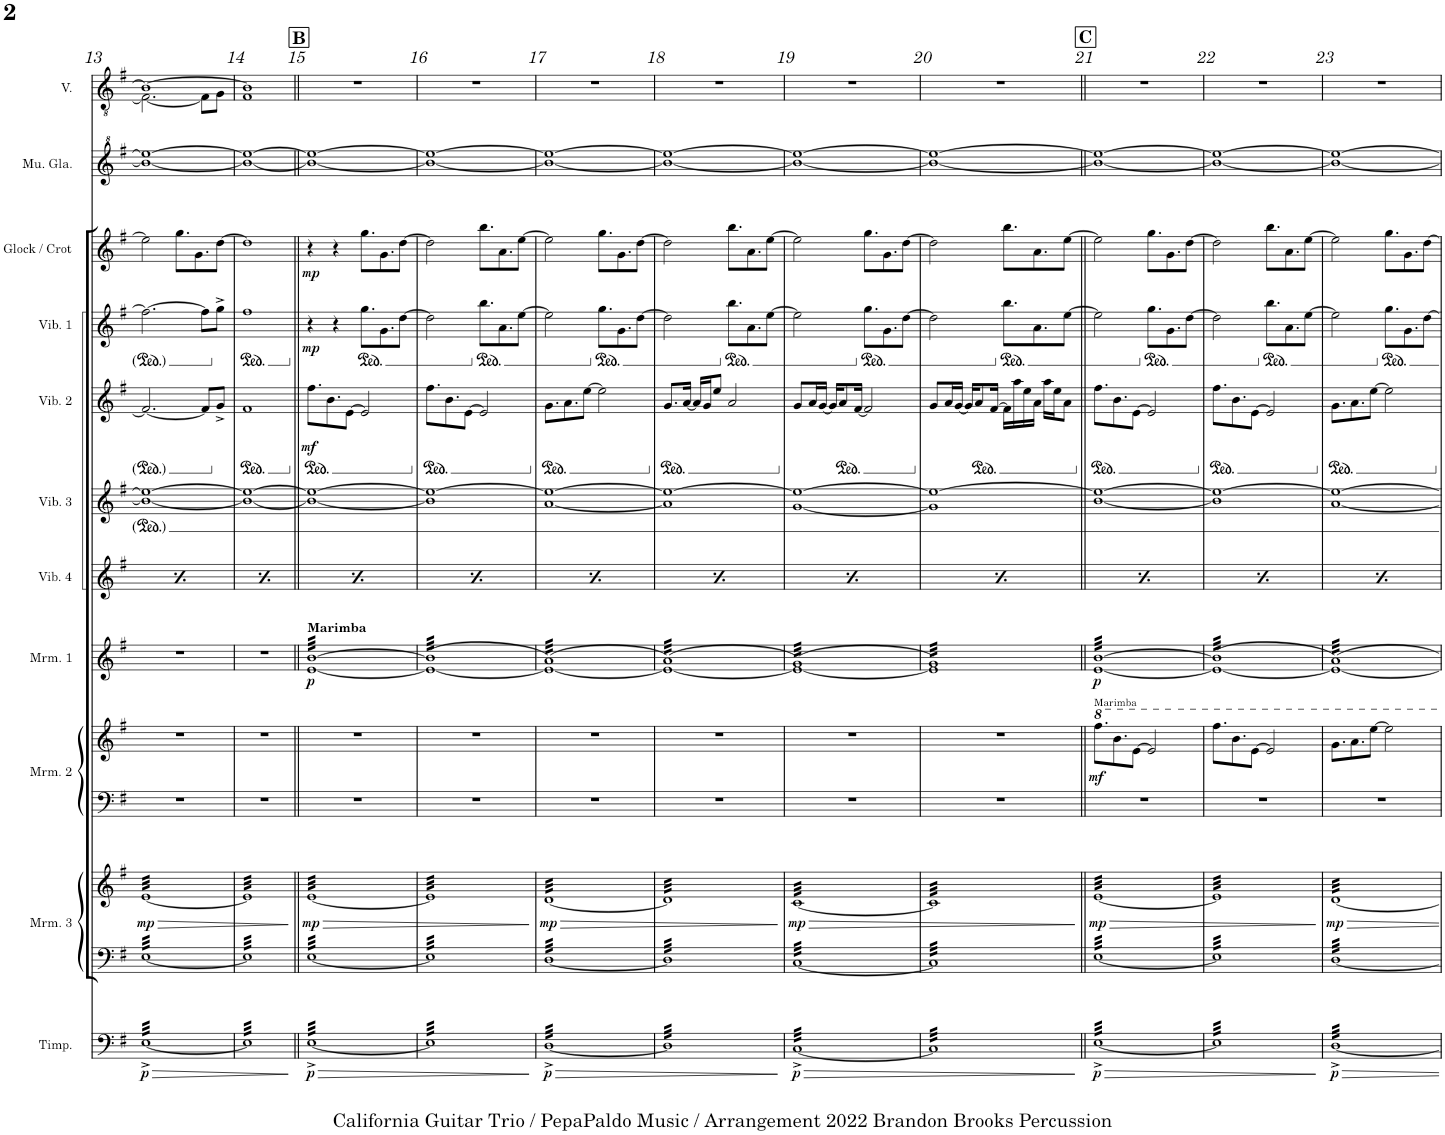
**kern	**dynam	**kern	**kern	**dynam	**kern	**kern	**dynam	**kern	**dynam	**kern	**kern	**kern	**dynam	**kern	**dynam	**kern	**dynam	**kern	**kern
*part11	*part11	*part10	*part10	*part10	*part9	*part9	*part9	*part8	*part8	*part7	*part6	*part5	*part5	*part4	*part4	*part3	*part3	*part2	*part1
*staff13	*staff13	*staff12	*staff11	*staff11/12	*staff10	*staff9	*staff9/10	*staff8	*staff8	*staff7	*staff6	*staff5	*staff5	*staff4	*staff4	*staff3	*staff3	*staff2	*staff1
*I"Timpani	*	*I"Marimba 3	*	*	*I"Marimba 2	*	*	*I"Marimba 1	*	*I"Vibraphone 4	*I"Vibraphone 3	*I"Vibraphone 2	*	*I"Vibraphone 1	*	*I"Glock / Crot	*	*I"Musical Glasses	*I"Voice
*I'Timp.	*	*I'Mrm. 3	*	*	*I'Mrm. 2	*	*	*I'Mrm. 1	*	*I'Vib. 4	*I'Vib. 3	*I'Vib. 2	*	*I'Vib. 1	*	*I'Glock / Crot	*	*I'Mu. Gla.	*I'V.
!!LO:PB:g=z
*clefF4	*	*clefF4	*clefG2	*	*clefF4	*clefG2	*	*clefG2	*	*clefG2	*clefG2	*clefG2	*	*clefG2	*	*clefG2	*	*clefG^2	*clefGv2
*	*	*	*	*	*	*	*	*	*	*	*	*	*	*	*	*Trd-14c-24	*	*	*
*k[f#]	*	*k[f#]	*k[f#]	*	*k[f#]	*k[f#]	*	*k[f#]	*	*k[f#]	*k[f#]	*k[f#]	*	*k[f#]	*	*k[f#]	*	*k[f#]	*k[f#]
*M4/4	*	*M4/4	*M4/4	*	*M4/4	*M4/4	*	*M4/4	*	*M4/4	*M4/4	*M4/4	*	*M4/4	*	*M4/4	*	*M4/4	*M4/4
=13	=13	=13	=13	=13	=13	=13	=13	=13	=13	=13	=13	=13	=13	=13	=13	=13	=13	=13	=13
!	!	!	!	!	!	!	!	!	!	!LO:TX:a:t=Bow randomly	!	!	!	!	!	!	!	!	!
!	!	!	!	!	!	!	!	!	!	!LO:TX:a:t=from selected	!	!	!	!	!	!	!	!	!
!	!	!	!	!	!	!	!	!	!	!LO:TX:a:t=notes any 8va	!	!	!	!	!	!	!	!	!
!	!LO:HP:b	!	!	!LO:HP:b	!	!	!	!	!	!	!	!	!	!	!	!	!	!	!
*	*	*	*	*	*	*	*	*	*	*	*	*	*	*	*	*	*	*	*^
!	!LO:DY:n=1:b	!	!	!LO:DY:n=1:b	!	!	!	!	!	!	!	!	!	!	!	!	!	!	!	!
*tremolo	*	*	*	*	*	*	*	*	*	*	*	*	*	*	*	*	*	*	*	*
*	*	*tremolo	*	*	*	*	*	*	*	*	*	*	*	*	*	*	*	*	*	*
*	*	*	*tremolo	*	*	*	*	*	*	*	*	*	*	*	*	*	*	*	*	*
[32E^LLL	> p	[32ELLL	[32eLLL	> mp	1r	1r	.	1r	.	1e] 1b 1ee	1b_ 1ee_	2.f#/_	.	2.ff#\_	.	2ee\]	.	1bb_ 1eee_	1B_	2.F#\_
32E^	.	32E	32e	.	.	.	.	.	.	.	.	.	.	.	.	.	.	.	.	.
32E^	.	32E	32e	.	.	.	.	.	.	.	.	.	.	.	.	.	.	.	.	.
32E^	.	32E	32e	.	.	.	.	.	.	.	.	.	.	.	.	.	.	.	.	.
32E^	.	32E	32e	.	.	.	.	.	.	.	.	.	.	.	.	.	.	.	.	.
32E^	.	32E	32e	.	.	.	.	.	.	.	.	.	.	.	.	.	.	.	.	.
32E^	.	32E	32e	.	.	.	.	.	.	.	.	.	.	.	.	.	.	.	.	.
32E^	.	32E	32e	.	.	.	.	.	.	.	.	.	.	.	.	.	.	.	.	.
32E^	.	32E	32e	.	.	.	.	.	.	.	.	.	.	.	.	.	.	.	.	.
32E^	.	32E	32e	.	.	.	.	.	.	.	.	.	.	.	.	.	.	.	.	.
32E^	.	32E	32e	.	.	.	.	.	.	.	.	.	.	.	.	.	.	.	.	.
32E^	.	32E	32e	.	.	.	.	.	.	.	.	.	.	.	.	.	.	.	.	.
32E^	.	32E	32e	.	.	.	.	.	.	.	.	.	.	.	.	.	.	.	.	.
32E^	.	32E	32e	.	.	.	.	.	.	.	.	.	.	.	.	.	.	.	.	.
32E^	.	32E	32e	.	.	.	.	.	.	.	.	.	.	.	.	.	.	.	.	.
32E^	.	32E	32e	.	.	.	.	.	.	.	.	.	.	.	.	.	.	.	.	.
32E^	.	32E	32e	.	.	.	.	.	.	.	.	.	.	.	.	8.gg\L	.	.	.	.
32E^	.	32E	32e	.	.	.	.	.	.	.	.	.	.	.	.	.	.	.	.	.
32E^	.	32E	32e	.	.	.	.	.	.	.	.	.	.	.	.	.	.	.	.	.
32E^	.	32E	32e	.	.	.	.	.	.	.	.	.	.	.	.	.	.	.	.	.
32E^	.	32E	32e	.	.	.	.	.	.	.	.	.	.	.	.	.	.	.	.	.
32E^	.	32E	32e	.	.	.	.	.	.	.	.	.	.	.	.	.	.	.	.	.
32E^	.	32E	32e	.	.	.	.	.	.	.	.	.	.	.	.	8.g\	.	.	.	.
32E^	.	32E	32e	.	.	.	.	.	.	.	.	.	.	.	.	.	.	.	.	.
32E^	.	32E	32e	.	.	.	.	.	.	.	.	8f#/L]	.	8ff#\L]	.	.	.	.	.	8F#\L]
32E^	.	32E	32e	.	.	.	.	.	.	.	.	.	.	.	.	.	.	.	.	.
32E^	.	32E	32e	.	.	.	.	.	.	.	.	.	.	.	.	.	.	.	.	.
32E^	.	32E	32e	.	.	.	.	.	.	.	.	.	.	.	.	.	.	.	.	.
32E^	.	32E	32e	.	.	.	.	.	.	.	.	8g^/J	.	8gg^\J	.	[8dd\J	.	.	.	8G\J
32E^	.	32E	32e	.	.	.	.	.	.	.	.	.	.	.	.	.	.	.	.	.
32E^	.	32E	32e	.	.	.	.	.	.	.	.	.	.	.	.	.	.	.	.	.
32E^JJJ	.	32EJJJ	32eJJJ	.	.	.	.	.	.	.	.	.	.	.	.	.	.	.	.	.
=14	=14	=14	=14	=14	=14	=14	=14	=14	=14	=14	=14	=14	=14	=14	=14	=14	=14	=14	=14	=14
*	*	*	*	*	*	*	*	*	*	*	*	*	*	*ped	*	*	*	*	*	*
!	!	!	!	!	!	!	!	!	!	!LO:TX:a:t=Bow randomly	!	!	!	!	!	!	!	!	!	!
!	!	!	!	!	!	!	!	!	!	!LO:TX:a:t=from selected	!	!	!	!	!	!	!	!	!	!
!	!	!	!	!	!	!	!	!	!	!LO:TX:a:t=notes any 8va	!	!	!	!	!	!	!	!	!	!
32E]LLL	.	32E]LLL	32e]LLL	.	1r	1r	.	1r	.	1e] 1b 1ee	1b_ 1ee_	1f#	.	1ff#	.	1dd]	.	1bb_ 1eee_	1B]	1F#
32E	.	32E	32e	.	.	.	.	.	.	.	.	.	.	.	.	.	.	.	.	.
32E	.	32E	32e	.	.	.	.	.	.	.	.	.	.	.	.	.	.	.	.	.
32E	.	32E	32e	.	.	.	.	.	.	.	.	.	.	.	.	.	.	.	.	.
32E	.	32E	32e	.	.	.	.	.	.	.	.	.	.	.	.	.	.	.	.	.
32E	.	32E	32e	.	.	.	.	.	.	.	.	.	.	.	.	.	.	.	.	.
32E	.	32E	32e	.	.	.	.	.	.	.	.	.	.	.	.	.	.	.	.	.
32E	.	32E	32e	.	.	.	.	.	.	.	.	.	.	.	.	.	.	.	.	.
32E	.	32E	32e	.	.	.	.	.	.	.	.	.	.	.	.	.	.	.	.	.
32E	.	32E	32e	.	.	.	.	.	.	.	.	.	.	.	.	.	.	.	.	.
32E	.	32E	32e	.	.	.	.	.	.	.	.	.	.	.	.	.	.	.	.	.
32E	.	32E	32e	.	.	.	.	.	.	.	.	.	.	.	.	.	.	.	.	.
32E	.	32E	32e	.	.	.	.	.	.	.	.	.	.	.	.	.	.	.	.	.
32E	.	32E	32e	.	.	.	.	.	.	.	.	.	.	.	.	.	.	.	.	.
32E	.	32E	32e	.	.	.	.	.	.	.	.	.	.	.	.	.	.	.	.	.
32E	.	32E	32e	.	.	.	.	.	.	.	.	.	.	.	.	.	.	.	.	.
32E	.	32E	32e	.	.	.	.	.	.	.	.	.	.	.	.	.	.	.	.	.
32E	.	32E	32e	.	.	.	.	.	.	.	.	.	.	.	.	.	.	.	.	.
32E	.	32E	32e	.	.	.	.	.	.	.	.	.	.	.	.	.	.	.	.	.
32E	.	32E	32e	.	.	.	.	.	.	.	.	.	.	.	.	.	.	.	.	.
32E	.	32E	32e	.	.	.	.	.	.	.	.	.	.	.	.	.	.	.	.	.
32E	.	32E	32e	.	.	.	.	.	.	.	.	.	.	.	.	.	.	.	.	.
32E	.	32E	32e	.	.	.	.	.	.	.	.	.	.	.	.	.	.	.	.	.
32E	.	32E	32e	.	.	.	.	.	.	.	.	.	.	.	.	.	.	.	.	.
32E	.	32E	32e	.	.	.	.	.	.	.	.	.	.	.	.	.	.	.	.	.
32E	.	32E	32e	.	.	.	.	.	.	.	.	.	.	.	.	.	.	.	.	.
32E	.	32E	32e	.	.	.	.	.	.	.	.	.	.	.	.	.	.	.	.	.
32E	.	32E	32e	.	.	.	.	.	.	.	.	.	.	.	.	.	.	.	.	.
32E	.	32E	32e	.	.	.	.	.	.	.	.	.	.	.	.	.	.	.	.	.
32E	.	32E	32e	.	.	.	.	.	.	.	.	.	.	.	.	.	.	.	.	.
32E	.	32E	32e	.	.	.	.	.	.	.	.	.	.	.	.	.	.	.	.	.
32EJJJ	.	32EJJJ	32eJJJ	.	.	.	.	.	.	.	.	.	.	.	.	.	.	.	.	.
*	*	*	*	*	*	*	*	*	*	*	*	*	*	*	*	*	*	*	*v	*v
.	]	.	.	]	.	.	.	.	.	.	.	.	.	.	.	.	.	.	.
!!LO:REH:place=s1:a:B:cj:fs=14:t=B
=15||	=15||	=15||	=15||	=15||	=15||	=15||	=15||	=15||	=15||	=15||	=15||	=15||	=15||	=15||	=15||	=15||	=15||	=15||	=15||
!	!LO:HP:b	!	!	!LO:HP:b	!	!	!	!	!	!	!	!	!	!	!	!	!	!	!
*	*	*	*	*	*	*	*	*	*	*	*	*	*	*Xped	*	*	*	*	*
!	!	!	!	!	!	!	!	!	!	!LO:TX:a:t=Bow randomly	!	!	!	!	!	!	!	!	!
!	!	!	!	!	!	!	!	!	!	!LO:TX:a:t=from selected	!	!	!	!	!	!	!	!	!
!	!	!	!	!	!	!	!	!	!	!LO:TX:a:t=notes any 8va	!	!	!	!	!	!	!	!	!
!	!	!	!	!	!	!	!	!LO:TX:a:B:t=Marimba	!	!	!	!	!	!	!	!	!	!	!
!	!LO:DY:n=1:b	!	!	!LO:DY:n=1:b	!	!	!	!	!LO:DY:b	!	!	!	!LO:DY:b	!	!LO:DY:b	!	!LO:DY:b	!	!
*	*	*	*	*	*	*	*	*tremolo	*	*	*	*	*	*	*	*	*	*	*
[32E^LLL	> p	[32ELLL	[32eLLL	> mp	1r	1r	.	[32e [32bLLL	p	1e] 1b 1ee	1b_ 1ee_	8.ff#\L	mf	4r	mp	4r	mp	1bb_ 1eee_	1r
32E^	.	32E	32e	.	.	.	.	32e 32b	.	.	.	.	.	.	.	.	.	.	.
32E^	.	32E	32e	.	.	.	.	32e 32b	.	.	.	.	.	.	.	.	.	.	.
32E^	.	32E	32e	.	.	.	.	32e 32b	.	.	.	.	.	.	.	.	.	.	.
32E^	.	32E	32e	.	.	.	.	32e 32b	.	.	.	.	.	.	.	.	.	.	.
32E^	.	32E	32e	.	.	.	.	32e 32b	.	.	.	.	.	.	.	.	.	.	.
32E^	.	32E	32e	.	.	.	.	32e 32b	.	.	.	8.b\	.	.	.	.	.	.	.
32E^	.	32E	32e	.	.	.	.	32e 32b	.	.	.	.	.	.	.	.	.	.	.
32E^	.	32E	32e	.	.	.	.	32e 32b	.	.	.	.	.	4r	.	4r	.	.	.
32E^	.	32E	32e	.	.	.	.	32e 32b	.	.	.	.	.	.	.	.	.	.	.
32E^	.	32E	32e	.	.	.	.	32e 32b	.	.	.	.	.	.	.	.	.	.	.
32E^	.	32E	32e	.	.	.	.	32e 32b	.	.	.	.	.	.	.	.	.	.	.
32E^	.	32E	32e	.	.	.	.	32e 32b	.	.	.	[8e\J	.	.	.	.	.	.	.
32E^	.	32E	32e	.	.	.	.	32e 32b	.	.	.	.	.	.	.	.	.	.	.
32E^	.	32E	32e	.	.	.	.	32e 32b	.	.	.	.	.	.	.	.	.	.	.
32E^	.	32E	32e	.	.	.	.	32e 32b	.	.	.	.	.	.	.	.	.	.	.
*	*	*	*	*	*	*	*	*	*	*	*	*	*	*ped	*	*	*	*	*
32E^	.	32E	32e	.	.	.	.	32e 32b	.	.	.	2e/]	.	8.gg\L	.	8.gg\L	.	.	.
32E^	.	32E	32e	.	.	.	.	32e 32b	.	.	.	.	.	.	.	.	.	.	.
32E^	.	32E	32e	.	.	.	.	32e 32b	.	.	.	.	.	.	.	.	.	.	.
32E^	.	32E	32e	.	.	.	.	32e 32b	.	.	.	.	.	.	.	.	.	.	.
32E^	.	32E	32e	.	.	.	.	32e 32b	.	.	.	.	.	.	.	.	.	.	.
32E^	.	32E	32e	.	.	.	.	32e 32b	.	.	.	.	.	.	.	.	.	.	.
32E^	.	32E	32e	.	.	.	.	32e 32b	.	.	.	.	.	8.g\	.	8.g\	.	.	.
32E^	.	32E	32e	.	.	.	.	32e 32b	.	.	.	.	.	.	.	.	.	.	.
32E^	.	32E	32e	.	.	.	.	32e 32b	.	.	.	.	.	.	.	.	.	.	.
32E^	.	32E	32e	.	.	.	.	32e 32b	.	.	.	.	.	.	.	.	.	.	.
32E^	.	32E	32e	.	.	.	.	32e 32b	.	.	.	.	.	.	.	.	.	.	.
32E^	.	32E	32e	.	.	.	.	32e 32b	.	.	.	.	.	.	.	.	.	.	.
32E^	.	32E	32e	.	.	.	.	32e 32b	.	.	.	.	.	[8dd\J	.	[8dd\J	.	.	.
32E^	.	32E	32e	.	.	.	.	32e 32b	.	.	.	.	.	.	.	.	.	.	.
32E^	.	32E	32e	.	.	.	.	32e 32b	.	.	.	.	.	.	.	.	.	.	.
32E^JJJ	.	32EJJJ	32eJJJ	.	.	.	.	32e 32bJJJ	.	.	.	.	.	.	.	.	.	.	.
=16	=16	=16	=16	=16	=16	=16	=16	=16	=16	=16	=16	=16	=16	=16	=16	=16	=16	=16	=16
!	!	!	!	!	!	!	!	!	!	!LO:TX:a:t=Bow randomly	!	!	!	!	!	!	!	!	!
!	!	!	!	!	!	!	!	!	!	!LO:TX:a:t=from selected	!	!	!	!	!	!	!	!	!
!	!	!	!	!	!	!	!	!	!	!LO:TX:a:t=notes any 8va	!	!	!	!	!	!	!	!	!
32E]LLL	.	32E]LLL	32e]LLL	.	1r	1r	.	(>32e 32b]LLL	.	1e] 1b 1ee	1b] 1ee_	8.ff#\L	.	2dd\]	.	2dd\]	.	1bb_ 1eee_	1r
32E	.	32E	32e	.	.	.	.	(>32e 32b	.	.	.	.	.	.	.	.	.	.	.
32E	.	32E	32e	.	.	.	.	(>32e 32b	.	.	.	.	.	.	.	.	.	.	.
32E	.	32E	32e	.	.	.	.	(>32e 32b	.	.	.	.	.	.	.	.	.	.	.
32E	.	32E	32e	.	.	.	.	(>32e 32b	.	.	.	.	.	.	.	.	.	.	.
32E	.	32E	32e	.	.	.	.	(>32e 32b	.	.	.	.	.	.	.	.	.	.	.
32E	.	32E	32e	.	.	.	.	(>32e 32b	.	.	.	8.b\	.	.	.	.	.	.	.
32E	.	32E	32e	.	.	.	.	(>32e 32b	.	.	.	.	.	.	.	.	.	.	.
32E	.	32E	32e	.	.	.	.	(>32e 32b	.	.	.	.	.	.	.	.	.	.	.
32E	.	32E	32e	.	.	.	.	(>32e 32b	.	.	.	.	.	.	.	.	.	.	.
32E	.	32E	32e	.	.	.	.	(>32e 32b	.	.	.	.	.	.	.	.	.	.	.
32E	.	32E	32e	.	.	.	.	(>32e 32b	.	.	.	.	.	.	.	.	.	.	.
32E	.	32E	32e	.	.	.	.	(>32e 32b	.	.	.	[8e\J	.	.	.	.	.	.	.
32E	.	32E	32e	.	.	.	.	(>32e 32b	.	.	.	.	.	.	.	.	.	.	.
32E	.	32E	32e	.	.	.	.	(>32e 32b	.	.	.	.	.	.	.	.	.	.	.
32E	.	32E	32e	.	.	.	.	(>32e 32b	.	.	.	.	.	.	.	.	.	.	.
*	*	*	*	*	*	*	*	*	*	*	*	*	*	*Xped	*	*	*	*	*
*	*	*	*	*	*	*	*	*	*	*	*	*	*	*ped	*	*	*	*	*
32E	.	32E	32e	.	.	.	.	(>32e 32b	.	.	.	2e/]	.	8.bb\L	.	8.bb\L	.	.	.
32E	.	32E	32e	.	.	.	.	(>32e 32b	.	.	.	.	.	.	.	.	.	.	.
32E	.	32E	32e	.	.	.	.	(>32e 32b	.	.	.	.	.	.	.	.	.	.	.
32E	.	32E	32e	.	.	.	.	(>32e 32b	.	.	.	.	.	.	.	.	.	.	.
32E	.	32E	32e	.	.	.	.	(>32e 32b	.	.	.	.	.	.	.	.	.	.	.
32E	.	32E	32e	.	.	.	.	(>32e 32b	.	.	.	.	.	.	.	.	.	.	.
32E	.	32E	32e	.	.	.	.	(>32e 32b	.	.	.	.	.	8.a\	.	8.a\	.	.	.
32E	.	32E	32e	.	.	.	.	(>32e 32b	.	.	.	.	.	.	.	.	.	.	.
32E	.	32E	32e	.	.	.	.	(>32e 32b	.	.	.	.	.	.	.	.	.	.	.
32E	.	32E	32e	.	.	.	.	(>32e 32b	.	.	.	.	.	.	.	.	.	.	.
32E	.	32E	32e	.	.	.	.	(>32e 32b	.	.	.	.	.	.	.	.	.	.	.
32E	.	32E	32e	.	.	.	.	(>32e 32b	.	.	.	.	.	.	.	.	.	.	.
32E	.	32E	32e	.	.	.	.	(>32e 32b	.	.	.	.	.	[8ee\J	.	[8ee\J	.	.	.
32E	.	32E	32e	.	.	.	.	(>32e 32b	.	.	.	.	.	.	.	.	.	.	.
32E	.	32E	32e	.	.	.	.	(>32e 32b	.	.	.	.	.	.	.	.	.	.	.
32EJJJ	.	32EJJJ	32eJJJ	.	.	.	.	32e 32bJJJ	.	.	.	.	.	.	.	.	.	.	.
.	]	.	.	]	.	.	.	.	.	.	.	.	.	.	.	.	.	.	.
=17	=17	=17	=17	=17	=17	=17	=17	=17	=17	=17	=17	=17	=17	=17	=17	=17	=17	=17	=17
!	!	!	!	!	!	!	!	!	!	!LO:TX:a:t=Bow randomly	!	!	!	!	!	!	!	!	!
!	!	!	!	!	!	!	!	!	!	!LO:TX:a:t=from selected	!	!	!	!	!	!	!	!	!
!	!	!	!	!	!	!	!	!	!	!LO:TX:a:t=notes any 8va	!	!	!	!	!	!	!	!	!
!	!LO:HP:b	!	!	!LO:HP:b	!	!	!	!	!	!	!	!	!	!	!	!	!	!	!
!	!LO:DY:n=1:b	!	!	!LO:DY:n=1:b	!	!	!	!	!	!	!	!	!	!	!	!	!	!	!
[32D^LLL	> p	[32DLLL	[32dLLL	> mp	1r	1r	.	(>32e 32a)LLL	.	1e] 1b 1ee	[1a 1ee_	8.g\L	.	2ee\]	.	2ee\]	.	1bb_ 1eee_	1r
32D^	.	32D	32d	.	.	.	.	(>32e 32a)	.	.	.	.	.	.	.	.	.	.	.
32D^	.	32D	32d	.	.	.	.	(>32e 32a)	.	.	.	.	.	.	.	.	.	.	.
32D^	.	32D	32d	.	.	.	.	(>32e 32a)	.	.	.	.	.	.	.	.	.	.	.
32D^	.	32D	32d	.	.	.	.	(>32e 32a)	.	.	.	.	.	.	.	.	.	.	.
32D^	.	32D	32d	.	.	.	.	(>32e 32a)	.	.	.	.	.	.	.	.	.	.	.
32D^	.	32D	32d	.	.	.	.	(>32e 32a)	.	.	.	8.a\	.	.	.	.	.	.	.
32D^	.	32D	32d	.	.	.	.	(>32e 32a)	.	.	.	.	.	.	.	.	.	.	.
32D^	.	32D	32d	.	.	.	.	(>32e 32a)	.	.	.	.	.	.	.	.	.	.	.
32D^	.	32D	32d	.	.	.	.	(>32e 32a)	.	.	.	.	.	.	.	.	.	.	.
32D^	.	32D	32d	.	.	.	.	(>32e 32a)	.	.	.	.	.	.	.	.	.	.	.
32D^	.	32D	32d	.	.	.	.	(>32e 32a)	.	.	.	.	.	.	.	.	.	.	.
32D^	.	32D	32d	.	.	.	.	(>32e 32a)	.	.	.	[8ee\J	.	.	.	.	.	.	.
32D^	.	32D	32d	.	.	.	.	(>32e 32a)	.	.	.	.	.	.	.	.	.	.	.
32D^	.	32D	32d	.	.	.	.	(>32e 32a)	.	.	.	.	.	.	.	.	.	.	.
32D^	.	32D	32d	.	.	.	.	(>32e 32a)	.	.	.	.	.	.	.	.	.	.	.
*	*	*	*	*	*	*	*	*	*	*	*	*	*	*Xped	*	*	*	*	*
*	*	*	*	*	*	*	*	*	*	*	*	*	*	*ped	*	*	*	*	*
32D^	.	32D	32d	.	.	.	.	(>32e 32a)	.	.	.	2ee\]	.	8.gg\L	.	8.gg\L	.	.	.
32D^	.	32D	32d	.	.	.	.	(>32e 32a)	.	.	.	.	.	.	.	.	.	.	.
32D^	.	32D	32d	.	.	.	.	(>32e 32a)	.	.	.	.	.	.	.	.	.	.	.
32D^	.	32D	32d	.	.	.	.	(>32e 32a)	.	.	.	.	.	.	.	.	.	.	.
32D^	.	32D	32d	.	.	.	.	(>32e 32a)	.	.	.	.	.	.	.	.	.	.	.
32D^	.	32D	32d	.	.	.	.	(>32e 32a)	.	.	.	.	.	.	.	.	.	.	.
32D^	.	32D	32d	.	.	.	.	(>32e 32a)	.	.	.	.	.	8.g\	.	8.g\	.	.	.
32D^	.	32D	32d	.	.	.	.	(>32e 32a)	.	.	.	.	.	.	.	.	.	.	.
32D^	.	32D	32d	.	.	.	.	(>32e 32a)	.	.	.	.	.	.	.	.	.	.	.
32D^	.	32D	32d	.	.	.	.	(>32e 32a)	.	.	.	.	.	.	.	.	.	.	.
32D^	.	32D	32d	.	.	.	.	(>32e 32a)	.	.	.	.	.	.	.	.	.	.	.
32D^	.	32D	32d	.	.	.	.	(>32e 32a)	.	.	.	.	.	.	.	.	.	.	.
32D^	.	32D	32d	.	.	.	.	(>32e 32a)	.	.	.	.	.	[8dd\J	.	[8dd\J	.	.	.
32D^	.	32D	32d	.	.	.	.	(>32e 32a)	.	.	.	.	.	.	.	.	.	.	.
32D^	.	32D	32d	.	.	.	.	(>32e 32a)	.	.	.	.	.	.	.	.	.	.	.
32D^JJJ	.	32DJJJ	32dJJJ	.	.	.	.	32e 32a)JJJ	.	.	.	.	.	.	.	.	.	.	.
=18	=18	=18	=18	=18	=18	=18	=18	=18	=18	=18	=18	=18	=18	=18	=18	=18	=18	=18	=18
!	!	!	!	!	!	!	!	!	!	!LO:TX:a:t=Bow randomly	!	!	!	!	!	!	!	!	!
!	!	!	!	!	!	!	!	!	!	!LO:TX:a:t=from selected	!	!	!	!	!	!	!	!	!
!	!	!	!	!	!	!	!	!	!	!LO:TX:a:t=notes any 8va	!	!	!	!	!	!	!	!	!
32D]LLL	.	32D]LLL	32d]LLL	.	1r	1r	.	(>32e 32a)LLL	.	1e] 1b 1ee	1a] 1ee_	8.g/L	.	2dd\]	.	2dd\]	.	1bb_ 1eee_	1r
32D	.	32D	32d	.	.	.	.	(>32e 32a)	.	.	.	.	.	.	.	.	.	.	.
32D	.	32D	32d	.	.	.	.	(>32e 32a)	.	.	.	.	.	.	.	.	.	.	.
32D	.	32D	32d	.	.	.	.	(>32e 32a)	.	.	.	.	.	.	.	.	.	.	.
32D	.	32D	32d	.	.	.	.	(>32e 32a)	.	.	.	.	.	.	.	.	.	.	.
32D	.	32D	32d	.	.	.	.	(>32e 32a)	.	.	.	.	.	.	.	.	.	.	.
32D	.	32D	32d	.	.	.	.	(>32e 32a)	.	.	.	[16a/Jk	.	.	.	.	.	.	.
32D	.	32D	32d	.	.	.	.	(>32e 32a)	.	.	.	.	.	.	.	.	.	.	.
32D	.	32D	32d	.	.	.	.	(>32e 32a)	.	.	.	16a/LL]	.	.	.	.	.	.	.
32D	.	32D	32d	.	.	.	.	(>32e 32a)	.	.	.	.	.	.	.	.	.	.	.
32D	.	32D	32d	.	.	.	.	(>32e 32a)	.	.	.	16g/J	.	.	.	.	.	.	.
32D	.	32D	32d	.	.	.	.	(>32e 32a)	.	.	.	.	.	.	.	.	.	.	.
32D	.	32D	32d	.	.	.	.	(>32e 32a)	.	.	.	8ee/J	.	.	.	.	.	.	.
32D	.	32D	32d	.	.	.	.	(>32e 32a)	.	.	.	.	.	.	.	.	.	.	.
32D	.	32D	32d	.	.	.	.	(>32e 32a)	.	.	.	.	.	.	.	.	.	.	.
32D	.	32D	32d	.	.	.	.	(>32e 32a)	.	.	.	.	.	.	.	.	.	.	.
*	*	*	*	*	*	*	*	*	*	*	*	*	*	*Xped	*	*	*	*	*
*	*	*	*	*	*	*	*	*	*	*	*	*	*	*ped	*	*	*	*	*
32D	.	32D	32d	.	.	.	.	(>32e 32a)	.	.	.	2a/	.	8.bb\L	.	8.bb\L	.	.	.
32D	.	32D	32d	.	.	.	.	(>32e 32a)	.	.	.	.	.	.	.	.	.	.	.
32D	.	32D	32d	.	.	.	.	(>32e 32a)	.	.	.	.	.	.	.	.	.	.	.
32D	.	32D	32d	.	.	.	.	(>32e 32a)	.	.	.	.	.	.	.	.	.	.	.
32D	.	32D	32d	.	.	.	.	(>32e 32a)	.	.	.	.	.	.	.	.	.	.	.
32D	.	32D	32d	.	.	.	.	(>32e 32a)	.	.	.	.	.	.	.	.	.	.	.
32D	.	32D	32d	.	.	.	.	(>32e 32a)	.	.	.	.	.	8.a\	.	8.a\	.	.	.
32D	.	32D	32d	.	.	.	.	(>32e 32a)	.	.	.	.	.	.	.	.	.	.	.
32D	.	32D	32d	.	.	.	.	(>32e 32a)	.	.	.	.	.	.	.	.	.	.	.
32D	.	32D	32d	.	.	.	.	(>32e 32a)	.	.	.	.	.	.	.	.	.	.	.
32D	.	32D	32d	.	.	.	.	(>32e 32a)	.	.	.	.	.	.	.	.	.	.	.
32D	.	32D	32d	.	.	.	.	(>32e 32a)	.	.	.	.	.	.	.	.	.	.	.
32D	.	32D	32d	.	.	.	.	(>32e 32a)	.	.	.	.	.	[8ee\J	.	[8ee\J	.	.	.
32D	.	32D	32d	.	.	.	.	(>32e 32a)	.	.	.	.	.	.	.	.	.	.	.
32D	.	32D	32d	.	.	.	.	(>32e 32a)	.	.	.	.	.	.	.	.	.	.	.
32DJJJ	.	32DJJJ	32dJJJ	.	.	.	.	32e 32a)JJJ	.	.	.	.	.	.	.	.	.	.	.
.	]	.	.	]	.	.	.	.	.	.	.	.	.	.	.	.	.	.	.
=19	=19	=19	=19	=19	=19	=19	=19	=19	=19	=19	=19	=19	=19	=19	=19	=19	=19	=19	=19
!	!	!	!	!	!	!	!	!	!	!LO:TX:a:t=Bow randomly	!	!	!	!	!	!	!	!	!
!	!	!	!	!	!	!	!	!	!	!LO:TX:a:t=from selected	!	!	!	!	!	!	!	!	!
!	!	!	!	!	!	!	!	!	!	!LO:TX:a:t=notes any 8va	!	!	!	!	!	!	!	!	!
!	!LO:HP:b	!	!	!LO:HP:b	!	!	!	!	!	!	!	!	!	!	!	!	!	!	!
!	!LO:DY:n=1:b	!	!	!LO:DY:n=1:b	!	!	!	!	!	!	!	!	!	!	!	!	!	!	!
[32C^LLL	> p	[32CLLL	[32cLLL	> mp	1r	1r	.	(>32e 32g)LLL	.	1e] 1b 1ee	[1g 1ee_	8g/L	.	2ee\]	.	2ee\]	.	1bb_ 1eee_	1r
32C^	.	32C	32c	.	.	.	.	(>32e 32g)	.	.	.	.	.	.	.	.	.	.	.
32C^	.	32C	32c	.	.	.	.	(>32e 32g)	.	.	.	.	.	.	.	.	.	.	.
32C^	.	32C	32c	.	.	.	.	(>32e 32g)	.	.	.	.	.	.	.	.	.	.	.
32C^	.	32C	32c	.	.	.	.	(>32e 32g)	.	.	.	16a/L	.	.	.	.	.	.	.
32C^	.	32C	32c	.	.	.	.	(>32e 32g)	.	.	.	.	.	.	.	.	.	.	.
32C^	.	32C	32c	.	.	.	.	(>32e 32g)	.	.	.	[16g/JJ	.	.	.	.	.	.	.
32C^	.	32C	32c	.	.	.	.	(>32e 32g)	.	.	.	.	.	.	.	.	.	.	.
32C^	.	32C	32c	.	.	.	.	(>32e 32g)	.	.	.	16g/KL]	.	.	.	.	.	.	.
32C^	.	32C	32c	.	.	.	.	(>32e 32g)	.	.	.	.	.	.	.	.	.	.	.
32C^	.	32C	32c	.	.	.	.	(>32e 32g)	.	.	.	8a/	.	.	.	.	.	.	.
32C^	.	32C	32c	.	.	.	.	(>32e 32g)	.	.	.	.	.	.	.	.	.	.	.
32C^	.	32C	32c	.	.	.	.	(>32e 32g)	.	.	.	.	.	.	.	.	.	.	.
32C^	.	32C	32c	.	.	.	.	(>32e 32g)	.	.	.	.	.	.	.	.	.	.	.
32C^	.	32C	32c	.	.	.	.	(>32e 32g)	.	.	.	[16f#/Jk	.	.	.	.	.	.	.
32C^	.	32C	32c	.	.	.	.	(>32e 32g)	.	.	.	.	.	.	.	.	.	.	.
*	*	*	*	*	*	*	*	*	*	*	*	*	*	*Xped	*	*	*	*	*
*	*	*	*	*	*	*	*	*	*	*	*	*	*	*ped	*	*	*	*	*
32C^	.	32C	32c	.	.	.	.	(>32e 32g)	.	.	.	2f#/]	.	8.gg\L	.	8.gg\L	.	.	.
32C^	.	32C	32c	.	.	.	.	(>32e 32g)	.	.	.	.	.	.	.	.	.	.	.
32C^	.	32C	32c	.	.	.	.	(>32e 32g)	.	.	.	.	.	.	.	.	.	.	.
32C^	.	32C	32c	.	.	.	.	(>32e 32g)	.	.	.	.	.	.	.	.	.	.	.
32C^	.	32C	32c	.	.	.	.	(>32e 32g)	.	.	.	.	.	.	.	.	.	.	.
32C^	.	32C	32c	.	.	.	.	(>32e 32g)	.	.	.	.	.	.	.	.	.	.	.
32C^	.	32C	32c	.	.	.	.	(>32e 32g)	.	.	.	.	.	8.g\	.	8.g\	.	.	.
32C^	.	32C	32c	.	.	.	.	(>32e 32g)	.	.	.	.	.	.	.	.	.	.	.
32C^	.	32C	32c	.	.	.	.	(>32e 32g)	.	.	.	.	.	.	.	.	.	.	.
32C^	.	32C	32c	.	.	.	.	(>32e 32g)	.	.	.	.	.	.	.	.	.	.	.
32C^	.	32C	32c	.	.	.	.	(>32e 32g)	.	.	.	.	.	.	.	.	.	.	.
32C^	.	32C	32c	.	.	.	.	(>32e 32g)	.	.	.	.	.	.	.	.	.	.	.
32C^	.	32C	32c	.	.	.	.	(>32e 32g)	.	.	.	.	.	[8dd\J	.	[8dd\J	.	.	.
32C^	.	32C	32c	.	.	.	.	(>32e 32g)	.	.	.	.	.	.	.	.	.	.	.
32C^	.	32C	32c	.	.	.	.	(>32e 32g)	.	.	.	.	.	.	.	.	.	.	.
32C^JJJ	.	32CJJJ	32cJJJ	.	.	.	.	32e 32g)JJJ	.	.	.	.	.	.	.	.	.	.	.
=20	=20	=20	=20	=20	=20	=20	=20	=20	=20	=20	=20	=20	=20	=20	=20	=20	=20	=20	=20
!	!	!	!	!	!	!	!	!	!	!LO:TX:a:t=Bow randomly	!	!	!	!	!	!	!	!	!
!	!	!	!	!	!	!	!	!	!	!LO:TX:a:t=from selected	!	!	!	!	!	!	!	!	!
!	!	!	!	!	!	!	!	!	!	!LO:TX:a:t=notes any 8va	!	!	!	!	!	!	!	!	!
32C]LLL	.	32C]LLL	32c]LLL	.	1r	1r	.	32e] 32g)LLL	.	1e] 1b 1ee	1g] 1ee_	8g/L	.	2dd\]	.	2dd\]	.	1bb_ 1eee_	1r
32C	.	32C	32c	.	.	.	.	32e 32g)	.	.	.	.	.	.	.	.	.	.	.
32C	.	32C	32c	.	.	.	.	32e 32g)	.	.	.	.	.	.	.	.	.	.	.
32C	.	32C	32c	.	.	.	.	32e 32g)	.	.	.	.	.	.	.	.	.	.	.
32C	.	32C	32c	.	.	.	.	32e 32g)	.	.	.	16a/L	.	.	.	.	.	.	.
32C	.	32C	32c	.	.	.	.	32e 32g)	.	.	.	.	.	.	.	.	.	.	.
32C	.	32C	32c	.	.	.	.	32e 32g)	.	.	.	[16g/JJ	.	.	.	.	.	.	.
32C	.	32C	32c	.	.	.	.	32e 32g)	.	.	.	.	.	.	.	.	.	.	.
32C	.	32C	32c	.	.	.	.	32e 32g)	.	.	.	16g/KL]	.	.	.	.	.	.	.
32C	.	32C	32c	.	.	.	.	32e 32g)	.	.	.	.	.	.	.	.	.	.	.
32C	.	32C	32c	.	.	.	.	32e 32g)	.	.	.	8a/	.	.	.	.	.	.	.
32C	.	32C	32c	.	.	.	.	32e 32g)	.	.	.	.	.	.	.	.	.	.	.
32C	.	32C	32c	.	.	.	.	32e 32g)	.	.	.	.	.	.	.	.	.	.	.
32C	.	32C	32c	.	.	.	.	32e 32g)	.	.	.	.	.	.	.	.	.	.	.
32C	.	32C	32c	.	.	.	.	32e 32g)	.	.	.	[16f#/Jk	.	.	.	.	.	.	.
32C	.	32C	32c	.	.	.	.	32e 32g)	.	.	.	.	.	.	.	.	.	.	.
*	*	*	*	*	*	*	*	*	*	*	*	*	*	*Xped	*	*	*	*	*
*	*	*	*	*	*	*	*	*	*	*	*	*	*	*ped	*	*	*	*	*
32C	.	32C	32c	.	.	.	.	32e 32g)	.	.	.	16f#\LL]	.	8.bb\L	.	8.bb\L	.	.	.
32C	.	32C	32c	.	.	.	.	32e 32g)	.	.	.	.	.	.	.	.	.	.	.
32C	.	32C	32c	.	.	.	.	32e 32g)	.	.	.	16aa\	.	.	.	.	.	.	.
32C	.	32C	32c	.	.	.	.	32e 32g)	.	.	.	.	.	.	.	.	.	.	.
32C	.	32C	32c	.	.	.	.	32e 32g)	.	.	.	16ee\	.	.	.	.	.	.	.
32C	.	32C	32c	.	.	.	.	32e 32g)	.	.	.	.	.	.	.	.	.	.	.
32C	.	32C	32c	.	.	.	.	32e 32g)	.	.	.	16a\JJ	.	8.a\	.	8.a\	.	.	.
32C	.	32C	32c	.	.	.	.	32e 32g)	.	.	.	.	.	.	.	.	.	.	.
32C	.	32C	32c	.	.	.	.	32e 32g)	.	.	.	16aa\LL	.	.	.	.	.	.	.
32C	.	32C	32c	.	.	.	.	32e 32g)	.	.	.	.	.	.	.	.	.	.	.
32C	.	32C	32c	.	.	.	.	32e 32g)	.	.	.	16ee\J	.	.	.	.	.	.	.
32C	.	32C	32c	.	.	.	.	32e 32g)	.	.	.	.	.	.	.	.	.	.	.
32C	.	32C	32c	.	.	.	.	32e 32g)	.	.	.	8a\J	.	[8ee\J	.	[8ee\J	.	.	.
32C	.	32C	32c	.	.	.	.	32e 32g)	.	.	.	.	.	.	.	.	.	.	.
32C	.	32C	32c	.	.	.	.	32e 32g)	.	.	.	.	.	.	.	.	.	.	.
32CJJJ	.	32CJJJ	32cJJJ	.	.	.	.	32e 32g)JJJ	.	.	.	.	.	.	.	.	.	.	.
.	]	.	.	]	.	.	.	.	.	.	.	.	.	.	.	.	.	.	.
!!LO:REH:place=s1:a:B:cj:fs=14:t=C
=21||	=21||	=21||	=21||	=21||	=21||	=21||	=21||	=21||	=21||	=21||	=21||	=21||	=21||	=21||	=21||	=21||	=21||	=21||	=21||
!	!	!	!	!	!	!	!	!	!	!LO:TX:a:t=Bow randomly	!	!	!	!	!	!	!	!	!
!	!	!	!	!	!	!	!	!	!	!LO:TX:a:t=from selected	!	!	!	!	!	!	!	!	!
!	!	!	!	!	!	!	!	!	!	!LO:TX:a:t=notes any 8va	!	!	!	!	!	!	!	!	!
!	!	!	!	!	!	!LO:TX:a:t=Marimba	!	!	!	!	!	!	!	!	!	!	!	!	!
!	!LO:HP:b	!	!	!LO:HP:b	!	!	!	!	!	!	!	!	!	!	!	!	!	!	!
!	!LO:DY:n=1:b	!	!	!LO:DY:n=1:b	!	!	!LO:DY:b	!	!LO:DY:b	!	!	!	!	!	!	!	!	!	!
[32E^LLL	> p	[32ELLL	[32eLLL	> mp	1r	8.fff#\L	mf	[32e [32bLLL	p	1e] 1b 1ee	[1b 1ee_	8.ff#\L	.	2ee\]	.	2ee\]	.	1bb_ 1eee_	1r
32E^	.	32E	32e	.	.	.	.	32e 32b	.	.	.	.	.	.	.	.	.	.	.
32E^	.	32E	32e	.	.	.	.	32e 32b	.	.	.	.	.	.	.	.	.	.	.
32E^	.	32E	32e	.	.	.	.	32e 32b	.	.	.	.	.	.	.	.	.	.	.
32E^	.	32E	32e	.	.	.	.	32e 32b	.	.	.	.	.	.	.	.	.	.	.
32E^	.	32E	32e	.	.	.	.	32e 32b	.	.	.	.	.	.	.	.	.	.	.
32E^	.	32E	32e	.	.	8.bb\	.	32e 32b	.	.	.	8.b\	.	.	.	.	.	.	.
32E^	.	32E	32e	.	.	.	.	32e 32b	.	.	.	.	.	.	.	.	.	.	.
32E^	.	32E	32e	.	.	.	.	32e 32b	.	.	.	.	.	.	.	.	.	.	.
32E^	.	32E	32e	.	.	.	.	32e 32b	.	.	.	.	.	.	.	.	.	.	.
32E^	.	32E	32e	.	.	.	.	32e 32b	.	.	.	.	.	.	.	.	.	.	.
32E^	.	32E	32e	.	.	.	.	32e 32b	.	.	.	.	.	.	.	.	.	.	.
32E^	.	32E	32e	.	.	[8ee\J	.	32e 32b	.	.	.	[8e\J	.	.	.	.	.	.	.
32E^	.	32E	32e	.	.	.	.	32e 32b	.	.	.	.	.	.	.	.	.	.	.
32E^	.	32E	32e	.	.	.	.	32e 32b	.	.	.	.	.	.	.	.	.	.	.
32E^	.	32E	32e	.	.	.	.	32e 32b	.	.	.	.	.	.	.	.	.	.	.
*	*	*	*	*	*	*	*	*	*	*	*	*	*	*Xped	*	*	*	*	*
*	*	*	*	*	*	*	*	*	*	*	*	*	*	*ped	*	*	*	*	*
32E^	.	32E	32e	.	.	2ee/]	.	32e 32b	.	.	.	2e/]	.	8.gg\L	.	8.gg\L	.	.	.
32E^	.	32E	32e	.	.	.	.	32e 32b	.	.	.	.	.	.	.	.	.	.	.
32E^	.	32E	32e	.	.	.	.	32e 32b	.	.	.	.	.	.	.	.	.	.	.
32E^	.	32E	32e	.	.	.	.	32e 32b	.	.	.	.	.	.	.	.	.	.	.
32E^	.	32E	32e	.	.	.	.	32e 32b	.	.	.	.	.	.	.	.	.	.	.
32E^	.	32E	32e	.	.	.	.	32e 32b	.	.	.	.	.	.	.	.	.	.	.
32E^	.	32E	32e	.	.	.	.	32e 32b	.	.	.	.	.	8.g\	.	8.g\	.	.	.
32E^	.	32E	32e	.	.	.	.	32e 32b	.	.	.	.	.	.	.	.	.	.	.
32E^	.	32E	32e	.	.	.	.	32e 32b	.	.	.	.	.	.	.	.	.	.	.
32E^	.	32E	32e	.	.	.	.	32e 32b	.	.	.	.	.	.	.	.	.	.	.
32E^	.	32E	32e	.	.	.	.	32e 32b	.	.	.	.	.	.	.	.	.	.	.
32E^	.	32E	32e	.	.	.	.	32e 32b	.	.	.	.	.	.	.	.	.	.	.
32E^	.	32E	32e	.	.	.	.	32e 32b	.	.	.	.	.	[8dd\J	.	[8dd\J	.	.	.
32E^	.	32E	32e	.	.	.	.	32e 32b	.	.	.	.	.	.	.	.	.	.	.
32E^	.	32E	32e	.	.	.	.	32e 32b	.	.	.	.	.	.	.	.	.	.	.
32E^JJJ	.	32EJJJ	32eJJJ	.	.	.	.	32e 32bJJJ	.	.	.	.	.	.	.	.	.	.	.
=22	=22	=22	=22	=22	=22	=22	=22	=22	=22	=22	=22	=22	=22	=22	=22	=22	=22	=22	=22
!	!	!	!	!	!	!	!	!	!	!LO:TX:a:t=Bow randomly	!	!	!	!	!	!	!	!	!
!	!	!	!	!	!	!	!	!	!	!LO:TX:a:t=from selected	!	!	!	!	!	!	!	!	!
!	!	!	!	!	!	!	!	!	!	!LO:TX:a:t=notes any 8va	!	!	!	!	!	!	!	!	!
32E]LLL	.	32E]LLL	32e]LLL	.	1r	8.fff#\L	.	(>32e 32b]LLL	.	1e] 1b 1ee	1b] 1ee_	8.ff#\L	.	2dd\]	.	2dd\]	.	1bb_ 1eee_	1r
32E	.	32E	32e	.	.	.	.	(>32e 32b	.	.	.	.	.	.	.	.	.	.	.
32E	.	32E	32e	.	.	.	.	(>32e 32b	.	.	.	.	.	.	.	.	.	.	.
32E	.	32E	32e	.	.	.	.	(>32e 32b	.	.	.	.	.	.	.	.	.	.	.
32E	.	32E	32e	.	.	.	.	(>32e 32b	.	.	.	.	.	.	.	.	.	.	.
32E	.	32E	32e	.	.	.	.	(>32e 32b	.	.	.	.	.	.	.	.	.	.	.
32E	.	32E	32e	.	.	8.bb\	.	(>32e 32b	.	.	.	8.b\	.	.	.	.	.	.	.
32E	.	32E	32e	.	.	.	.	(>32e 32b	.	.	.	.	.	.	.	.	.	.	.
32E	.	32E	32e	.	.	.	.	(>32e 32b	.	.	.	.	.	.	.	.	.	.	.
32E	.	32E	32e	.	.	.	.	(>32e 32b	.	.	.	.	.	.	.	.	.	.	.
32E	.	32E	32e	.	.	.	.	(>32e 32b	.	.	.	.	.	.	.	.	.	.	.
32E	.	32E	32e	.	.	.	.	(>32e 32b	.	.	.	.	.	.	.	.	.	.	.
32E	.	32E	32e	.	.	[8ee\J	.	(>32e 32b	.	.	.	[8e\J	.	.	.	.	.	.	.
32E	.	32E	32e	.	.	.	.	(>32e 32b	.	.	.	.	.	.	.	.	.	.	.
32E	.	32E	32e	.	.	.	.	(>32e 32b	.	.	.	.	.	.	.	.	.	.	.
32E	.	32E	32e	.	.	.	.	(>32e 32b	.	.	.	.	.	.	.	.	.	.	.
*	*	*	*	*	*	*	*	*	*	*	*	*	*	*Xped	*	*	*	*	*
*	*	*	*	*	*	*	*	*	*	*	*	*	*	*ped	*	*	*	*	*
32E	.	32E	32e	.	.	2ee/]	.	(>32e 32b	.	.	.	2e/]	.	8.bb\L	.	8.bb\L	.	.	.
32E	.	32E	32e	.	.	.	.	(>32e 32b	.	.	.	.	.	.	.	.	.	.	.
32E	.	32E	32e	.	.	.	.	(>32e 32b	.	.	.	.	.	.	.	.	.	.	.
32E	.	32E	32e	.	.	.	.	(>32e 32b	.	.	.	.	.	.	.	.	.	.	.
32E	.	32E	32e	.	.	.	.	(>32e 32b	.	.	.	.	.	.	.	.	.	.	.
32E	.	32E	32e	.	.	.	.	(>32e 32b	.	.	.	.	.	.	.	.	.	.	.
32E	.	32E	32e	.	.	.	.	(>32e 32b	.	.	.	.	.	8.a\	.	8.a\	.	.	.
32E	.	32E	32e	.	.	.	.	(>32e 32b	.	.	.	.	.	.	.	.	.	.	.
32E	.	32E	32e	.	.	.	.	(>32e 32b	.	.	.	.	.	.	.	.	.	.	.
32E	.	32E	32e	.	.	.	.	(>32e 32b	.	.	.	.	.	.	.	.	.	.	.
32E	.	32E	32e	.	.	.	.	(>32e 32b	.	.	.	.	.	.	.	.	.	.	.
32E	.	32E	32e	.	.	.	.	(>32e 32b	.	.	.	.	.	.	.	.	.	.	.
32E	.	32E	32e	.	.	.	.	(>32e 32b	.	.	.	.	.	[8ee\J	.	[8ee\J	.	.	.
32E	.	32E	32e	.	.	.	.	(>32e 32b	.	.	.	.	.	.	.	.	.	.	.
32E	.	32E	32e	.	.	.	.	(>32e 32b	.	.	.	.	.	.	.	.	.	.	.
32EJJJ	.	32EJJJ	32eJJJ	.	.	.	.	32e 32bJJJ	.	.	.	.	.	.	.	.	.	.	.
.	]	.	.	]	.	.	.	.	.	.	.	.	.	.	.	.	.	.	.
=23	=23	=23	=23	=23	=23	=23	=23	=23	=23	=23	=23	=23	=23	=23	=23	=23	=23	=23	=23
!	!	!	!	!	!	!	!	!	!	!LO:TX:a:t=Bow randomly	!	!	!	!	!	!	!	!	!
!	!	!	!	!	!	!	!	!	!	!LO:TX:a:t=from selected	!	!	!	!	!	!	!	!	!
!	!	!	!	!	!	!	!	!	!	!LO:TX:a:t=notes any 8va	!	!	!	!	!	!	!	!	!
!	!LO:DY:b	!	!	!LO:DY:b	!	!	!	!	!	!	!	!	!	!	!	!	!	!	!
[32D^LLL	p	[32DLLL	[32dLLL	mp	1r	8.gg\L	.	32e 32a)LLL	.	1e] 1b 1ee	[1a 1ee_	8.g\L	.	2ee\]	.	2ee\]	.	1bb_ 1eee_	1r
32D^	.	32D	32d	.	.	.	.	32e 32a)	.	.	.	.	.	.	.	.	.	.	.
32D^	.	32D	32d	.	.	.	.	32e 32a)	.	.	.	.	.	.	.	.	.	.	.
32D^	.	32D	32d	.	.	.	.	32e 32a)	.	.	.	.	.	.	.	.	.	.	.
32D^	.	32D	32d	.	.	.	.	32e 32a)	.	.	.	.	.	.	.	.	.	.	.
32D^	.	32D	32d	.	.	.	.	32e 32a)	.	.	.	.	.	.	.	.	.	.	.
32D^	.	32D	32d	.	.	8.aa\	.	32e 32a)	.	.	.	8.a\	.	.	.	.	.	.	.
32D^	.	32D	32d	.	.	.	.	32e 32a)	.	.	.	.	.	.	.	.	.	.	.
32D^	.	32D	32d	.	.	.	.	32e 32a)	.	.	.	.	.	.	.	.	.	.	.
32D^	.	32D	32d	.	.	.	.	32e 32a)	.	.	.	.	.	.	.	.	.	.	.
32D^	.	32D	32d	.	.	.	.	32e 32a)	.	.	.	.	.	.	.	.	.	.	.
32D^	.	32D	32d	.	.	.	.	32e 32a)	.	.	.	.	.	.	.	.	.	.	.
32D^	.	32D	32d	.	.	[8eee\J	.	32e 32a)	.	.	.	[8ee\J	.	.	.	.	.	.	.
32D^	.	32D	32d	.	.	.	.	32e 32a)	.	.	.	.	.	.	.	.	.	.	.
32D^	.	32D	32d	.	.	.	.	32e 32a)	.	.	.	.	.	.	.	.	.	.	.
32D^	.	32D	32d	.	.	.	.	32e 32a)	.	.	.	.	.	.	.	.	.	.	.
*	*	*	*	*	*	*	*	*	*	*	*	*	*	*Xped	*	*	*	*	*
32D^	.	32D	32d	.	.	2eee\]	.	32e 32a)	.	.	.	2ee\]	.	8.gg\L	.	8.gg\L	.	.	.
32D^	.	32D	32d	.	.	.	.	32e 32a)	.	.	.	.	.	.	.	.	.	.	.
32D^	.	32D	32d	.	.	.	.	32e 32a)	.	.	.	.	.	.	.	.	.	.	.
32D^	.	32D	32d	.	.	.	.	32e 32a)	.	.	.	.	.	.	.	.	.	.	.
32D^	.	32D	32d	.	.	.	.	32e 32a)	.	.	.	.	.	.	.	.	.	.	.
32D^	.	32D	32d	.	.	.	.	32e 32a)	.	.	.	.	.	.	.	.	.	.	.
32D^	.	32D	32d	.	.	.	.	32e 32a)	.	.	.	.	.	8.g\	.	8.g\	.	.	.
32D^	.	32D	32d	.	.	.	.	32e 32a)	.	.	.	.	.	.	.	.	.	.	.
32D^	.	32D	32d	.	.	.	.	32e 32a)	.	.	.	.	.	.	.	.	.	.	.
32D^	.	32D	32d	.	.	.	.	32e 32a)	.	.	.	.	.	.	.	.	.	.	.
32D^	.	32D	32d	.	.	.	.	32e 32a)	.	.	.	.	.	.	.	.	.	.	.
32D^	.	32D	32d	.	.	.	.	32e 32a)	.	.	.	.	.	.	.	.	.	.	.
32D^	.	32D	32d	.	.	.	.	32e 32a)	.	.	.	.	.	[8dd\J	.	[8dd\J	.	.	.
32D^	.	32D	32d	.	.	.	.	32e 32a)	.	.	.	.	.	.	.	.	.	.	.
32D^	.	32D	32d	.	.	.	.	32e 32a)	.	.	.	.	.	.	.	.	.	.	.
32D^JJJ	.	32DJJJ	32dJJJ	.	.	.	.	32e 32a)JJJ	.	.	.	.	.	.	.	.	.	.	.
*	*	*	*	*	*	*	*	*Xtremolo	*	*	*	*	*	*	*	*	*	*	*
*	*	*	*Xtremolo	*	*	*	*	*	*	*	*	*	*	*	*	*	*	*	*
*	*	*Xtremolo	*	*	*	*	*	*	*	*	*	*	*	*	*	*	*	*	*
*Xtremolo	*	*	*	*	*	*	*	*	*	*	*	*	*	*	*	*	*	*	*
=	=	=	=	=	=	=	=	=	=	=	=	=	=	=	=	=	=	=	=
*-	*-	*-	*-	*-	*-	*-	*-	*-	*-	*-	*-	*-	*-	*-	*-	*-	*-	*-	*-
